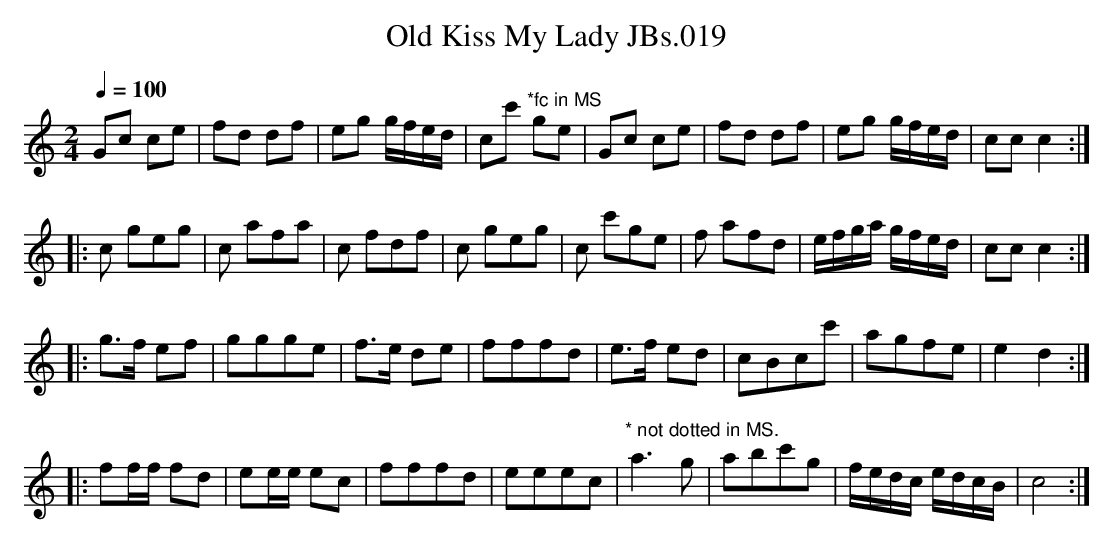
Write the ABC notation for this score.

X:1
T:Old Kiss My Lady JBs.019
L:1/8
M:2/4
Q:1/4=100
K:C
Gc ce|fd df|eg g/f/e/d/|cc' "*fc in MS"ge|\
Gc ce|fd df|eg g/f/e/d/|cc c2:|!
|:c geg|c afa|c fdf|c geg|\
c c'ge|f afd|e/f/g/a/ g/f/e/d/|cc c2:|!
|:g>f ef|ggge|f>e de|fffd|\
e>f ed|cBcc'|agfe|e2d2:|!
|:ff/f/ fd|ee/e/ ec|fffd|eeec|\
"* not dotted in MS."a3g|abc'g|f/e/d/c/ e/d/c/B/|c4:|
